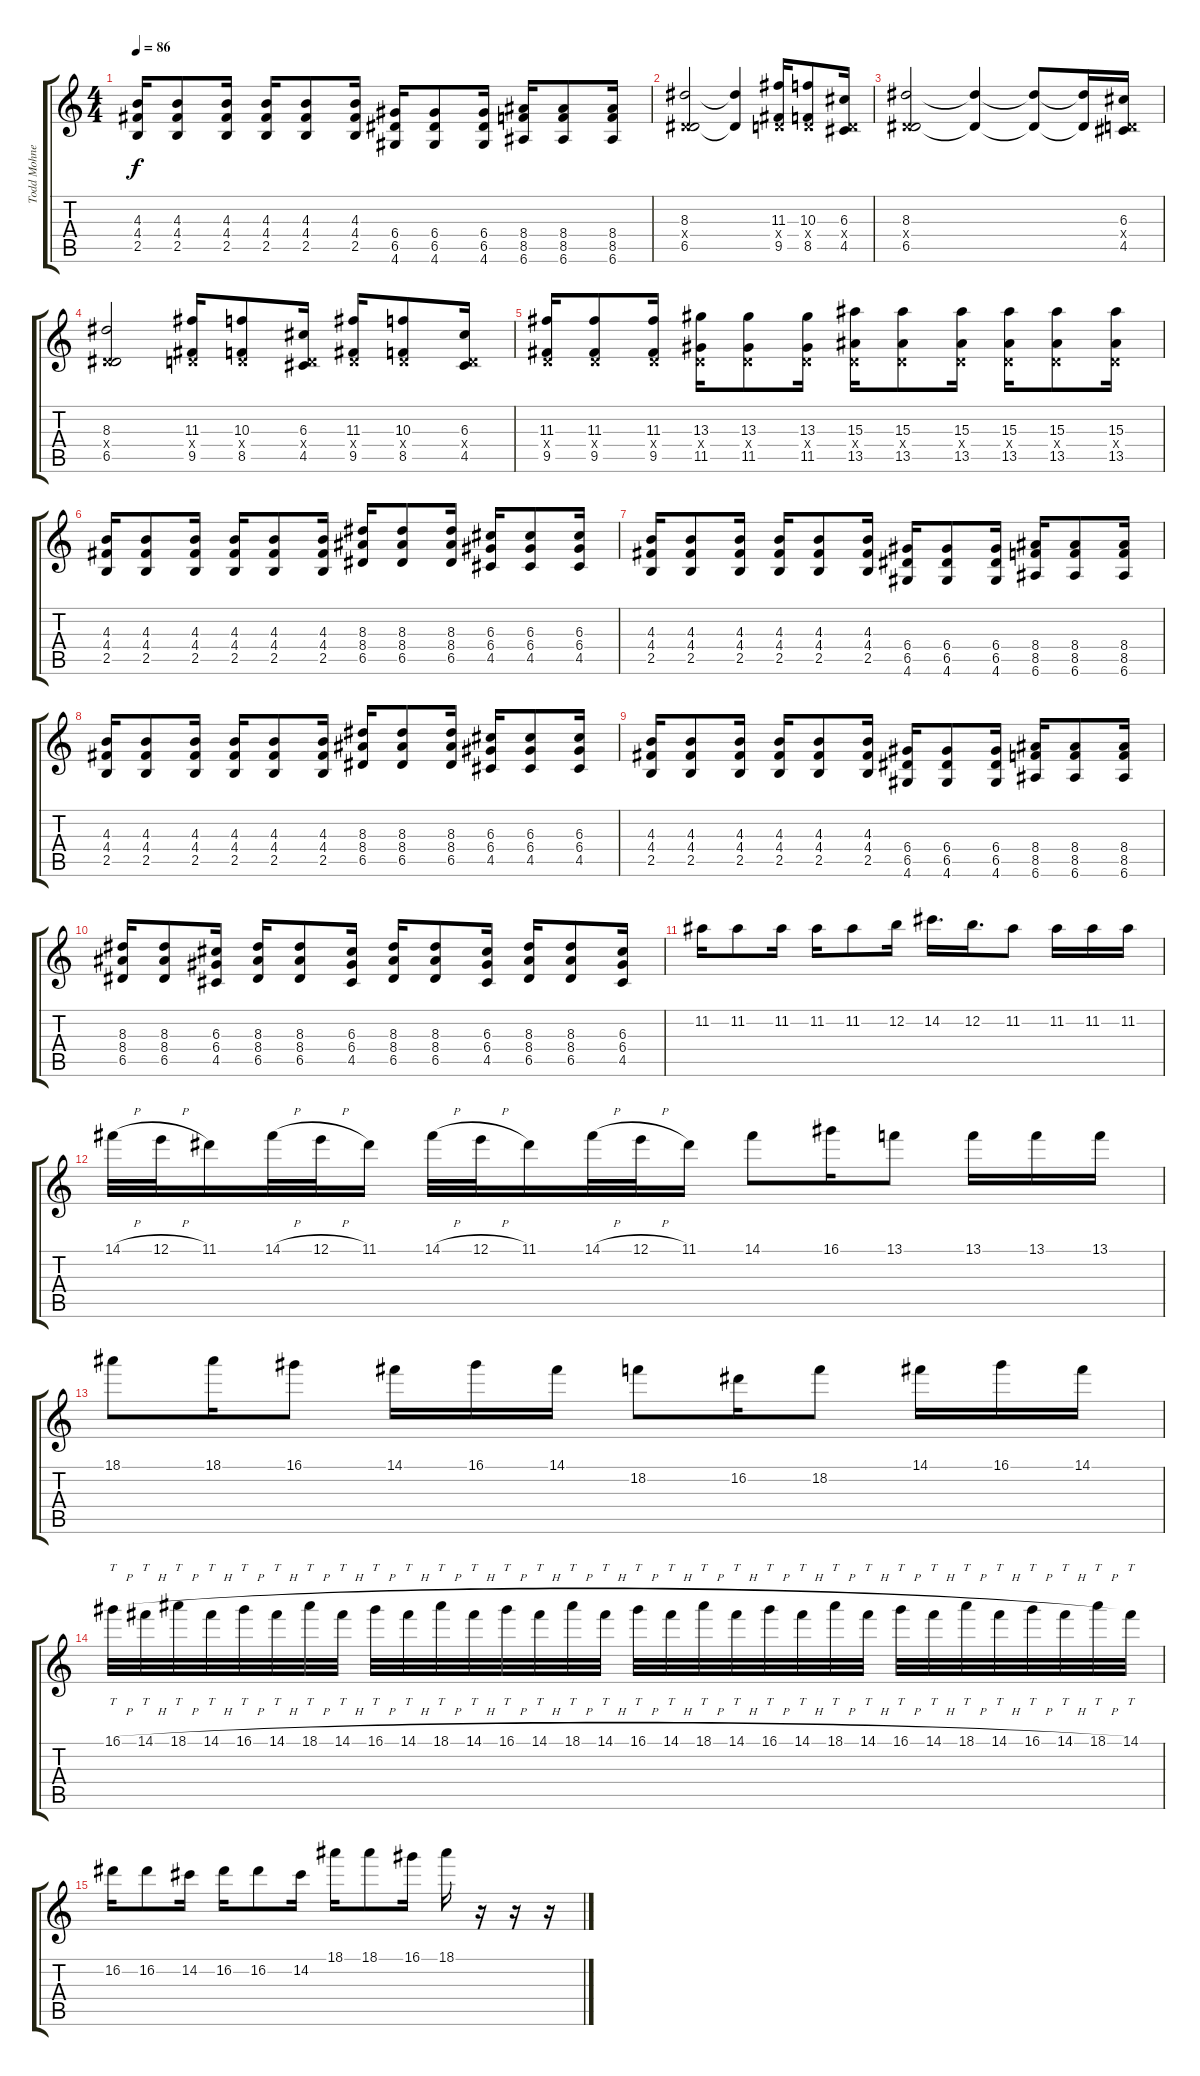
\track ("Todd Mohney" "Todd Mohne") {instrument distortionguitar}
\staff {score tabs}
\tuning (E4 B3 G3 D3 A2 E2) {hide}
\ts (4 4)
\tempo 86
\clef g2
\ks c
(4.3 4.4 2.5).16{dy f} (4.3 4.4 2.5).8 (4.3 4.4 2.5).16 (4.3 4.4 2.5).16 (4.3 4.4 2.5).8 (4.3 4.4 2.5).16 (6.4 6.5 4.6).16 (6.4 6.5 4.6).8 (6.4 6.5 4.6).16 (8.4 8.5 6.6).16 (8.4 8.5 6.6).8 (8.4 8.5 6.6).16 |
(8.3 0.4{x} 6.5).2 (8.3{t} 6.5{t}).4 (11.3 0.4{x} 9.5).16 (10.3 0.4{x} 8.5).8 (6.3 0.4{x} 4.5).16 |
(8.3 0.4{x} 6.5).2 (8.3{t} 6.5{t}).4 (8.3{t} 6.5{t}).8 (8.3{t} 6.5{t}).16 (6.3 0.4{x} 4.5).16 |
(8.3 0.4{x} 6.5).2 (11.3 0.4{x} 9.5).16 (10.3 0.4{x} 8.5).8 (6.3 0.4{x} 4.5).16 (11.3 0.4{x} 9.5).16 (10.3 0.4{x} 8.5).8 (6.3 0.4{x} 4.5).16 |
(11.3 0.4{x} 9.5).16 (11.3 0.4{x} 9.5).8 (11.3 0.4{x} 9.5).16 (13.3 0.4{x} 11.5).16 (13.3 0.4{x} 11.5).8 (13.3 0.4{x} 11.5).16 (15.3 0.4{x} 13.5).16 (15.3 0.4{x} 13.5).8 (15.3 0.4{x} 13.5).16 (15.3 0.4{x} 13.5).16 (15.3 0.4{x} 13.5).8 (15.3 0.4{x} 13.5).16 |
(4.3 4.4 2.5).16 (4.3 4.4 2.5).8 (4.3 4.4 2.5).16 (4.3 4.4 2.5).16 (4.3 4.4 2.5).8 (4.3 4.4 2.5).16 (8.3 8.4 6.5).16 (8.3 8.4 6.5).8 (8.3 8.4 6.5).16 (6.3 6.4 4.5).16 (6.3 6.4 4.5).8 (6.3 6.4 4.5).16 |
(4.3 4.4 2.5).16 (4.3 4.4 2.5).8 (4.3 4.4 2.5).16 (4.3 4.4 2.5).16 (4.3 4.4 2.5).8 (4.3 4.4 2.5).16 (6.4 6.5 4.6).16 (6.4 6.5 4.6).8 (6.4 6.5 4.6).16 (8.4 8.5 6.6).16 (8.4 8.5 6.6).8 (8.4 8.5 6.6).16 |
(4.3 4.4 2.5).16 (4.3 4.4 2.5).8 (4.3 4.4 2.5).16 (4.3 4.4 2.5).16 (4.3 4.4 2.5).8 (4.3 4.4 2.5).16 (8.3 8.4 6.5).16 (8.3 8.4 6.5).8 (8.3 8.4 6.5).16 (6.3 6.4 4.5).16 (6.3 6.4 4.5).8 (6.3 6.4 4.5).16 |
(4.3 4.4 2.5).16 (4.3 4.4 2.5).8 (4.3 4.4 2.5).16 (4.3 4.4 2.5).16 (4.3 4.4 2.5).8 (4.3 4.4 2.5).16 (6.4 6.5 4.6).16 (6.4 6.5 4.6).8 (6.4 6.5 4.6).16 (8.4 8.5 6.6).16 (8.4 8.5 6.6).8 (8.4 8.5 6.6).16 |
(8.3 8.4 6.5).16 (8.3 8.4 6.5).8 (6.3 6.4 4.5).16 (8.3 8.4 6.5).16 (8.3 8.4 6.5).8 (6.3 6.4 4.5).16 (8.3 8.4 6.5).16 (8.3 8.4 6.5).8 (6.3 6.4 4.5).16 (8.3 8.4 6.5).16 (8.3 8.4 6.5).8 (6.3 6.4 4.5).16 |
11.2.16 11.2.8 11.2.16 11.2.16 11.2.8 12.2.16 14.2.16{d} 12.2.16{d} 11.2.8 11.2.16 11.2.16 11.2.16 |
14.1{h}.32 12.1{h}.32 11.1.16 14.1{h}.32 12.1{h}.32 11.1.16 14.1{h}.32 12.1{h}.32 11.1.16 14.1{h}.32 12.1{h}.32 11.1.16 14.1.8 16.1.16 13.1.8 13.1.16 13.1.16 13.1.16 |
18.1.8 18.1.16 16.1.8 14.1.16 16.1.16 14.1.16 18.2.8 16.2.16 18.2.8 14.1.16 16.1.16 14.1.16 |
16.1{h}.32{tt} 14.1{h}.32{tt} 18.1{h}.32{tt} 14.1{h}.32{tt} 16.1{h}.32{tt} 14.1{h}.32{tt} 18.1{h}.32{tt} 14.1{h}.32{tt} 16.1{h}.32{tt} 14.1{h}.32{tt} 18.1{h}.32{tt} 14.1{h}.32{tt} 16.1{h}.32{tt} 14.1{h}.32{tt} 18.1{h}.32{tt} 14.1{h}.32{tt} 16.1{h}.32{tt} 14.1{h}.32{tt} 18.1{h}.32{tt} 14.1{h}.32{tt} 16.1{h}.32{tt} 14.1{h}.32{tt} 18.1{h}.32{tt} 14.1{h}.32{tt} 16.1{h}.32{tt} 14.1{h}.32{tt} 18.1{h}.32{tt} 14.1{h}.32{tt} 16.1{h}.32{tt} 14.1{h}.32{tt} 18.1{h}.32{tt} 14.1.32{tt} |
16.2.16 16.2.8 14.2.16 16.2.16 16.2.8 14.2.16 18.1.16 18.1.8 16.1.16 18.1.16 r.16 r.16 r.16
